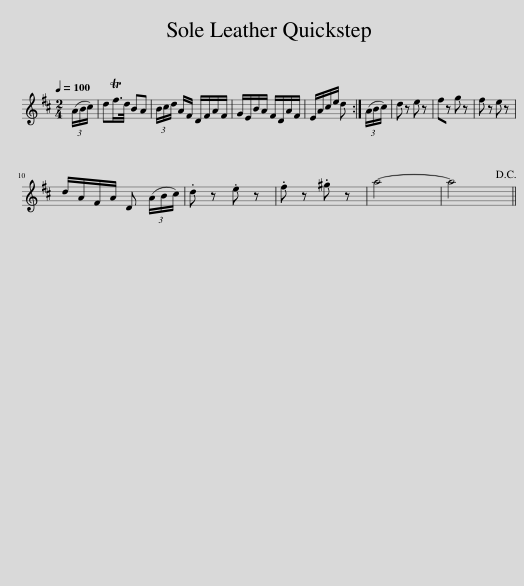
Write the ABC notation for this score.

X:1
L:1/8
Q:1/4=100
M:2/4
I:linebreak $
K:none
V:1 treble transpose="8 "
V:1
[K:D] (3(A/B/c/) | dTf/>d/ BA | (3B/c/d/ A/F/ D/F/A/F/ | G/E/B/A/ F/D/A/F/ | E/A/c/e/ d :| %5
 (3(A/B/c/) | d z e z | f z g z | f z e z |$ d/A/F/A/ D (3(A/B/c/) | %10
 .d z .e z | .f z .^g z | a4- | a4!D.C.! || %14
